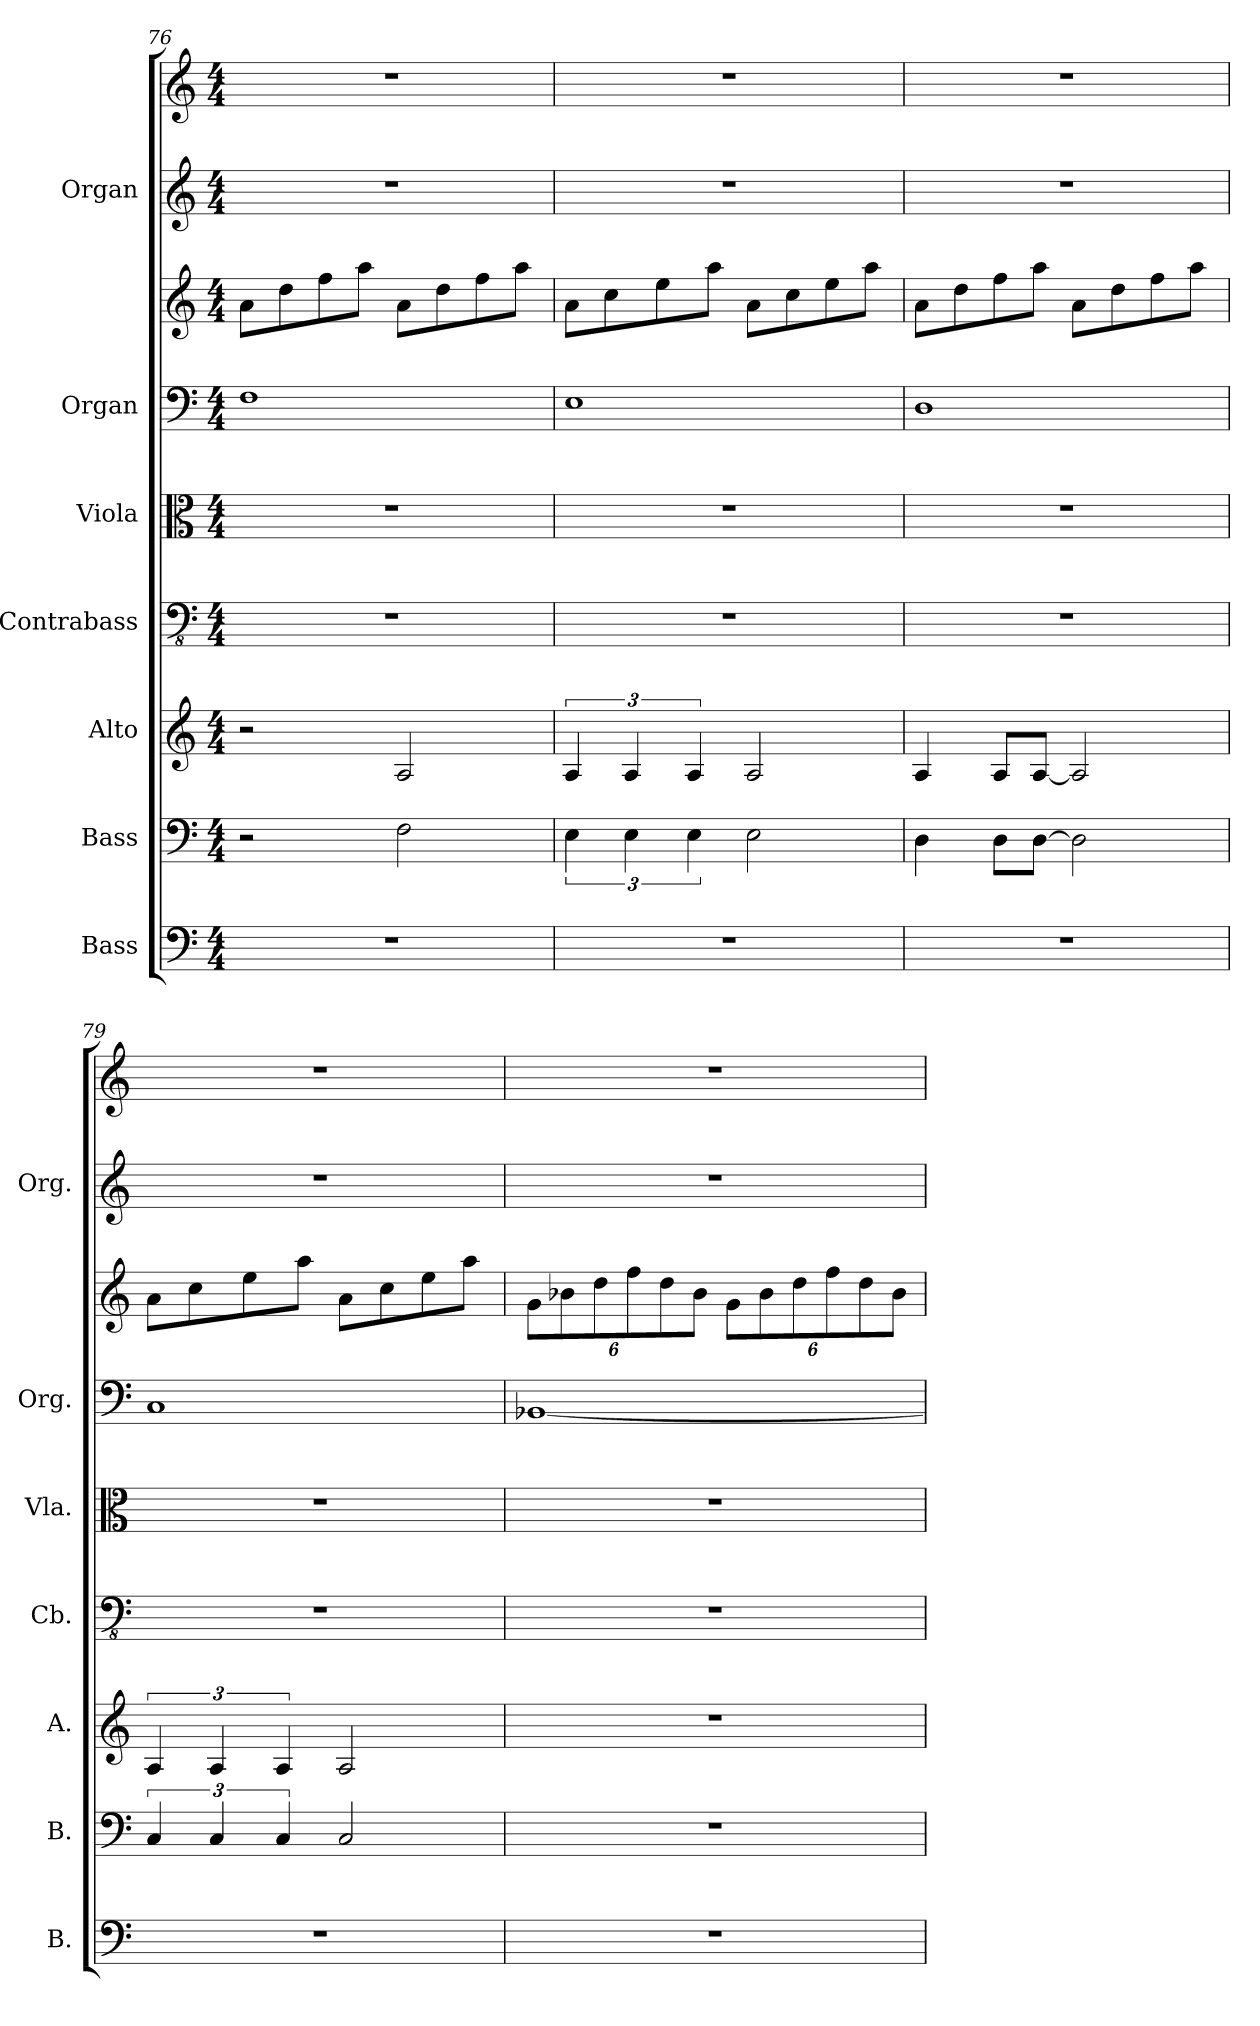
**kern	**kern	**kern	**kern	**kern	**kern	**kern	**kern	**kern
*part7	*part6	*part5	*part4	*part3	*part2	*part2	*part1	*part1
*staff9	*staff8	*staff7	*staff6	*staff5	*staff4	*staff3	*staff2	*staff1
*I"Bass	*I"Bass	*I"Alto	*I"Contrabass	*I"Viola	*I"Organ	*	*I"Organ	*
*I'B.	*I'B.	*I'A.	*I'Cb.	*I'Vla.	*I'Org.	*	*I'Org.	*
*clefF4	*clefF4	*clefG2	*clefFv4	*clefC3	*clefF4	*clefG2	*clefG2	*clefG2
*	*	*	*ITrd7c12	*	*	*	*	*
*k[]	*k[]	*k[]	*k[]	*k[]	*k[]	*k[]	*k[]	*k[]
*M4/4	*M4/4	*M4/4	*M4/4	*M4/4	*M4/4	*M4/4	*M4/4	*M4/4
=76	=76	=76	=76	=76	=76	=76	=76	=76
1r	2r	2r	1r	1r	1F	8a\L	1r	1r
.	.	.	.	.	.	8dd\	.	.
.	.	.	.	.	.	8ff\	.	.
.	.	.	.	.	.	8aa\J	.	.
.	2F\	2A/	.	.	.	8a\L	.	.
.	.	.	.	.	.	8dd\	.	.
.	.	.	.	.	.	8ff\	.	.
.	.	.	.	.	.	8aa\J	.	.
=77	=77	=77	=77	=77	=77	=77	=77	=77
1r	6E\	6A/	1r	1r	1E	8a\L	1r	1r
.	.	.	.	.	.	8cc\	.	.
.	6E\	6A/	.	.	.	.	.	.
.	.	.	.	.	.	8ee\	.	.
.	6E\	6A/	.	.	.	.	.	.
.	.	.	.	.	.	8aa\J	.	.
.	2E\	2A/	.	.	.	8a\L	.	.
.	.	.	.	.	.	8cc\	.	.
.	.	.	.	.	.	8ee\	.	.
.	.	.	.	.	.	8aa\J	.	.
=78	=78	=78	=78	=78	=78	=78	=78	=78
1r	4D\	4A/	1r	1r	1D	8a\L	1r	1r
.	.	.	.	.	.	8dd\	.	.
.	8D\L	8A/L	.	.	.	8ff\	.	.
.	[8D\J	[8A/J	.	.	.	8aa\J	.	.
.	2D\]	2A/]	.	.	.	8a\L	.	.
.	.	.	.	.	.	8dd\	.	.
.	.	.	.	.	.	8ff\	.	.
.	.	.	.	.	.	8aa\J	.	.
=79	=79	=79	=79	=79	=79	=79	=79	=79
1r	6C/	6A/	1r	1r	1C	8a\L	1r	1r
.	.	.	.	.	.	8cc\	.	.
.	6C/	6A/	.	.	.	.	.	.
.	.	.	.	.	.	8ee\	.	.
.	6C/	6A/	.	.	.	.	.	.
.	.	.	.	.	.	8aa\J	.	.
.	2C/	2A/	.	.	.	8a\L	.	.
.	.	.	.	.	.	8cc\	.	.
.	.	.	.	.	.	8ee\	.	.
.	.	.	.	.	.	8aa\J	.	.
!!LO:PB:g=z
=80	=80	=80	=80	=80	=80	=80	=80	=80
*	*	*	*	*	*	*Xbrackettup	*	*
1r	1r	1r	1r	1r	[1BB-X	12g\L	1r	1r
.	.	.	.	.	.	12b-X\	.	.
.	.	.	.	.	.	12dd\	.	.
.	.	.	.	.	.	12ff\	.	.
.	.	.	.	.	.	12dd\	.	.
.	.	.	.	.	.	12b-\J	.	.
.	.	.	.	.	.	12g\L	.	.
.	.	.	.	.	.	12b-\	.	.
.	.	.	.	.	.	12dd\	.	.
.	.	.	.	.	.	12ff\	.	.
.	.	.	.	.	.	12dd\	.	.
.	.	.	.	.	.	12b-\J	.	.
=	=	=	=	=	=	=	=	=
*-	*-	*-	*-	*-	*-	*-	*-	*-
